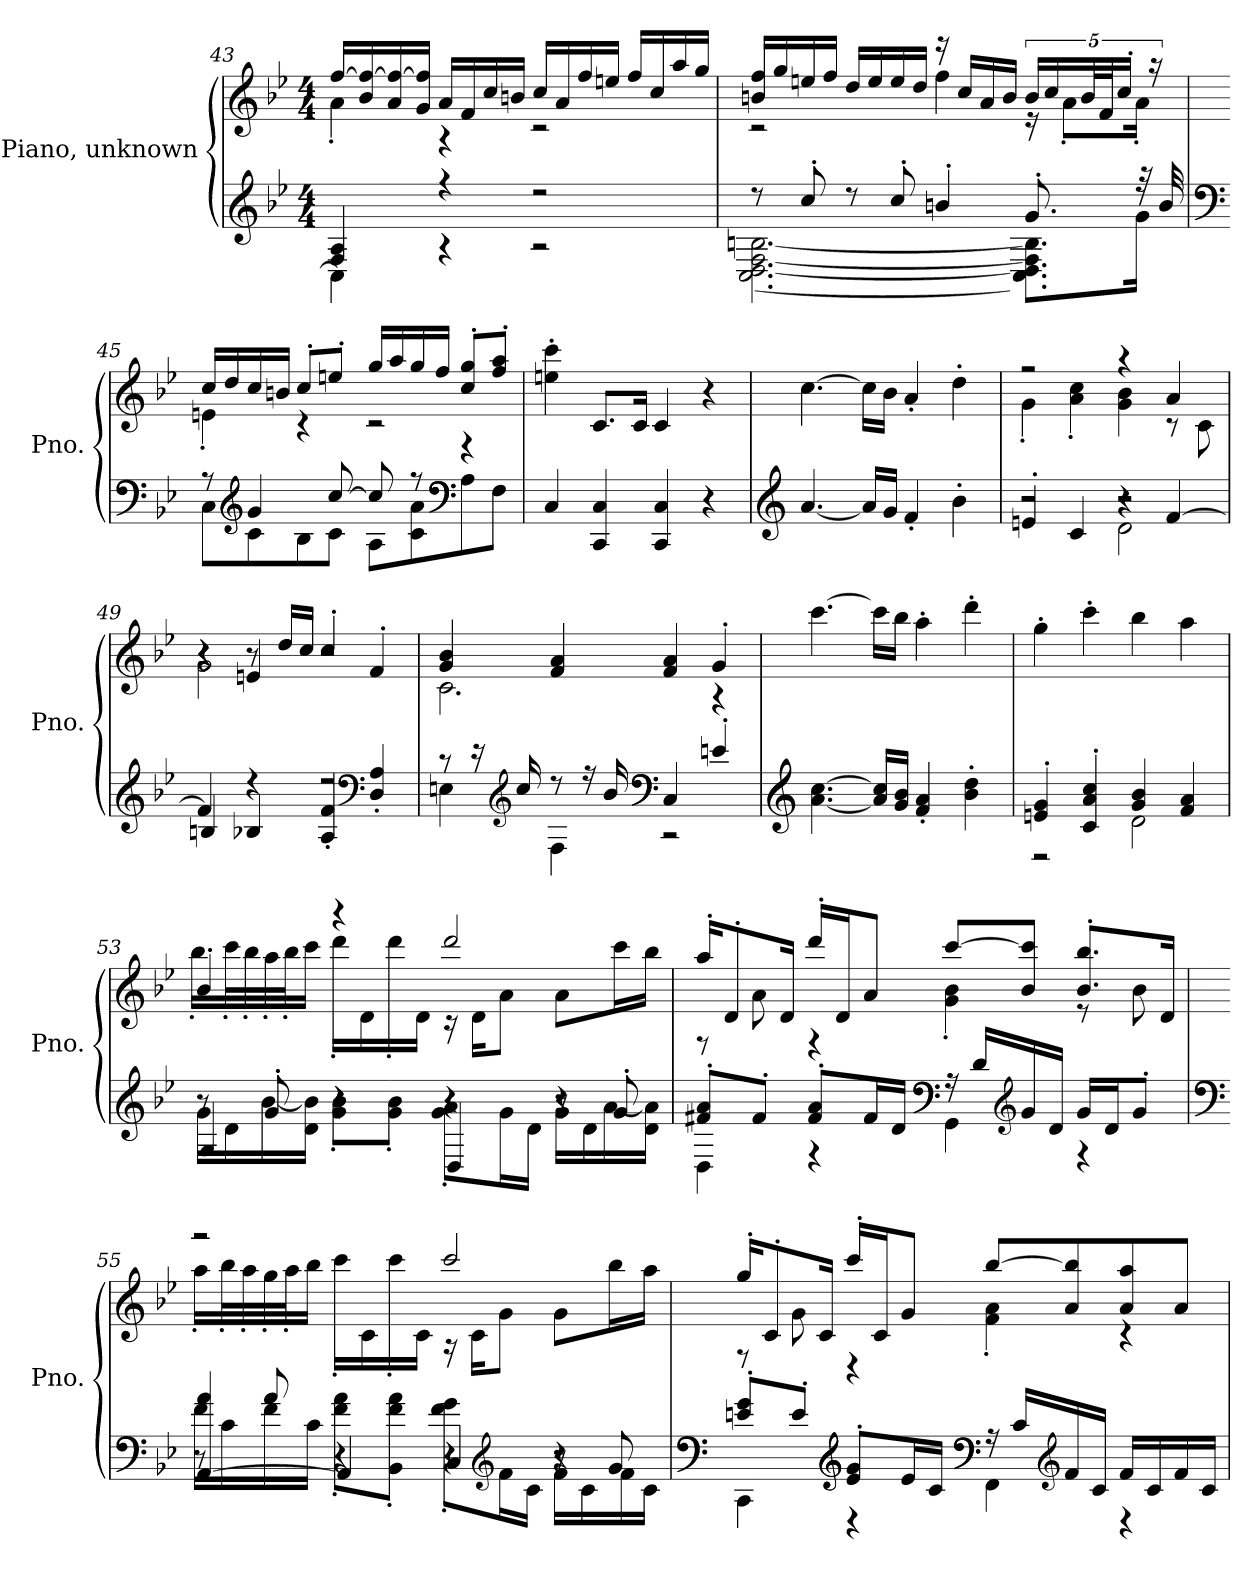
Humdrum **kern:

**kern	**kern
*part1	*part1
*staff2	*staff1
*I"Piano, unknown	*
*I'Pno.	*
!!LO:LB:g=z
*clefG2	*clefG2
*k[b-e-]	*k[b-e-]
*M4/4	*M4/4
=43	=43
*^	*^
4F/ 4A/	4C\]	[16ff/LL	4a'\
.	.	16b-/ 16ff/_	.
.	.	16a/ 16ff/_	.
.	.	16g/ 16ff/]JJ	.
4r	4r	16a/LL	4r
.	.	16f/	.
.	.	16cc/	.
.	.	16bn/JJ	.
2r	2r	16cc/LL	2r
.	.	16a/	.
.	.	16ff/	.
.	.	16een/JJ	.
.	.	16ff/LL	.
.	.	16cc/	.
.	.	16aa/	.
.	.	16gg/JJ	.
=44	=44	=44	=44
8r	[2.C\ [2.D\ [2.F\ [2.Bn\	16bn/ 16ff/LL	2r
.	.	16gg/	.
8cc'/	.	16een/	.
.	.	16ff/JJ	.
8r	.	16dd/LL	.
.	.	16ee/	.
8cc'/	.	16ee/	.
.	.	16dd/JJ	.
4bn'/	.	16r	4ff\
.	.	16cc/LL	.
.	.	16a/	.
.	.	16b/JJ	.
8.g'/	8.C\] 8.D\] 8.F\] 8.B\]L	20b/LL	16r
.	.	20cc/	.
.	.	.	8a'\L
.	.	40b/L	.
.	.	40f/J	.
.	.	20cc'/JJ	.
32r	16g\Jk	.	16a'\Jk
.	.	20r	.
32b/	.	.	.
!!LO:LB:g=z	!!
=45	=45	=45	=45
*clefF4	*	*	*
8r	8C\L	16cc/LL	4en'\
.	.	16dd/	.
*clefG2	*	*	*
4g/	8c\	16cc/	.
.	.	16bn/JJ	.
.	8B-\	8cc'/L	4r
[8cc/	8c\J	8een'/J	.
8cc/]	8A\L	16gg/LL	2r
.	.	16aa/	.
8r	8c\ 8a\	16gg/	.
.	.	16ff/JJ	.
*clefF4	*	*	*
4r	8A\	8cc/' 8gg/'L	.
.	8F\J	8ff/' 8aa/'J	.
*v	*v	*	*
*	*v	*v
=46	=46
4C/	4een\' 4ccc\'
4CC/ 4C/	8.c/L
.	16c/Jk
4CC/ 4C/	4c/
4r	4r
=47	=47
*clefG2	*
[4.a/	[4.cc\
16a/LL]	16cc\LL]
16g/JJ	16b-\JJ
4f'/	4a'/
4b-'\	4dd'\
=48	=48
*^	*^
*	*^	*	*
2r	2r	4en'/	2r	4g'\
.	.	4c/	.	4a\' 4cc\'
4r	2d\	2r	4r	4g\ 4b-\
[4f/	.	.	4a/	8r
.	.	.	.	8c\
*	*v	*v	*	*
!!LO:LB:g=z
=49	=49	=49	=49
*	*	*	*^
4f/]	4Bn/	4r	2g\	4r
4r	4B-X/	8r	.	4en/
.	.	16dd/LL	.	.
.	.	16cc/JJ	.	.
2r	4A/' 4f/'	4cc'/	2r	2r
*clefF4	*	*	*	*
.	4D/' 4A/'	4f'/	.	.
*	*	*	*v	*v
=50	=50	=50	=50
8r	4En\	4g/ 4b-/	2.c\
16r	.	.	.
*clefG2	*	*	*
16cc/	.	.	.
8r	4F\	4f/ 4a/	.
16r	.	.	.
16b-/	.	.	.
*clefF4	*	*	*
4C/	2r	4f/ 4a/	.
4en'/	.	4g'/	4r
*v	*v	*	*
*	*v	*v
=51	=51
*clefG2	*
[4.a\ [4.cc\	[4.ccc\
16a/] 16cc/]LL	16ccc\LL]
16g/ 16b-/JJ	16bb-\JJ
4f/' 4a/'	4aa'\
4b-\' 4dd\'	4ddd'\
=52	=52
*^	*
4en/' 4g/'	2r	4gg'\
4c/' 4a/' 4cc/'	.	4ccc'\
4g/ 4b-/	2d\	4bb-\
4f/ 4a/	.	4aa\
!!LO:PB:g=z
=53	=53	=53
*	*^	*^
8r	16g\LL	4G/	4b-'/	16bb-'\LL
.	16d\	.	.	32ccc'\L
.	.	.	.	32bb-'\
8g'/	[16b-\	.	.	32aa'\
.	.	.	.	32bb-'\J
.	16d\ 16b-\]JJ	.	.	16ccc\JJ
4r	8g\' 8b-\'L	4r	4r	16ddd'\LL
.	.	.	.	16d\
.	8g\' 8b-\'J	.	.	16ddd'\
.	.	.	.	16d\JJ
4r	8g\' 8a\'L	4D/	2ddd/	16r
.	.	.	.	16d\KL
.	16g\L	.	.	8a\J
.	16d\JJ	.	.	.
8r	16g\LL	4r	.	8a\L
.	16d\	.	.	.
8g'/	[16a\	.	.	16ccc\L
.	16d\ 16a\]JJ	.	.	16bb-\JJ
*	*v	*v	*	*
=54	=54	=54	=54
8f#X/' 8a/'L	4D\	16aa'/KL	8r
.	.	8d'/	.
8f#'/J	.	.	8a\
.	.	16d/Jk	.
8f#/' 8a/'L	4r	16ddd'/LL	4r
.	.	16d/J	.
16f#/L	.	8a/J	.
16d/JJ	.	.	.
*clefF4	*	*	*
16r	4GG\	[8ccc/L	4g\' 4b-\'
16d/LL	.	.	.
*clefG2	*	*	*
16g/	.	8b-/ 8ccc/]J	.
16d/JJ	.	.	.
16g/LL	4r	8.b-/' 8.bb-/'L	8r
16d/J	.	.	.
8g'/J	.	.	8b-\
.	.	16d/Jk	.
*v	*v	*	*
!!LO:LB:g=z	!!
=55	=55	=55
*clefF4	*	*
*^	*	*
*	*^	*	*
8r	16f\LL	[4AA/ 4a/	2r	16aa'\LL
.	16c\	.	.	32bb-'\L
.	.	.	.	32aa'\
8a/	16f\	.	.	32gg'\
.	.	.	.	32aa'\J
.	16c\JJ	.	.	16bb-\JJ
4r	8f\' 8a\'L	4AA/]	.	16ccc'\LL
.	.	.	.	16c\
.	8BB-\' 8f\' 8a\'J	.	.	16ccc'\
.	.	.	.	16c\JJ
4r	8f\' 8g\'L	4C/	2ccc/	16r
.	.	.	.	16c\KL
*clefG2	*	*	*	*
.	16f\L	.	.	8g\J
.	16c\JJ	.	.	.
8r	16f\LL	4r	.	8g\L
.	16c\	.	.	.
8g/	16f\	.	.	16bb-\L
.	16c\JJ	.	.	16aa\JJ
*v	*v	*v	*	*
=56	=56	=56
*clefF4	*	*
*^	*	*
8en/' 8g/'L	4CC\	16gg'/KL	8r
.	.	8c'/	.
8e'/J	.	.	8g\
.	.	16c/Jk	.
*clefG2	*	*	*
8e/' 8g/'L	4r	16ccc'/LL	4r
.	.	16c/J	.
16e/L	.	8g/J	.
16c/JJ	.	.	.
*clefF4	*	*	*
16r	4FF\	[8bb-/L	4f\' 4a\'
16c/LL	.	.	.
*clefG2	*	*	*
16f/	.	8a/ 8bb-/]	.
16c/JJ	.	.	.
16f/LL	4r	8a/ 8aa/	4r
16c/	.	.	.
16f/	.	8a/J	.
16c/JJ	.	.	.
*v	*v	*	*
*	*v	*v
=	=
*-	*-
